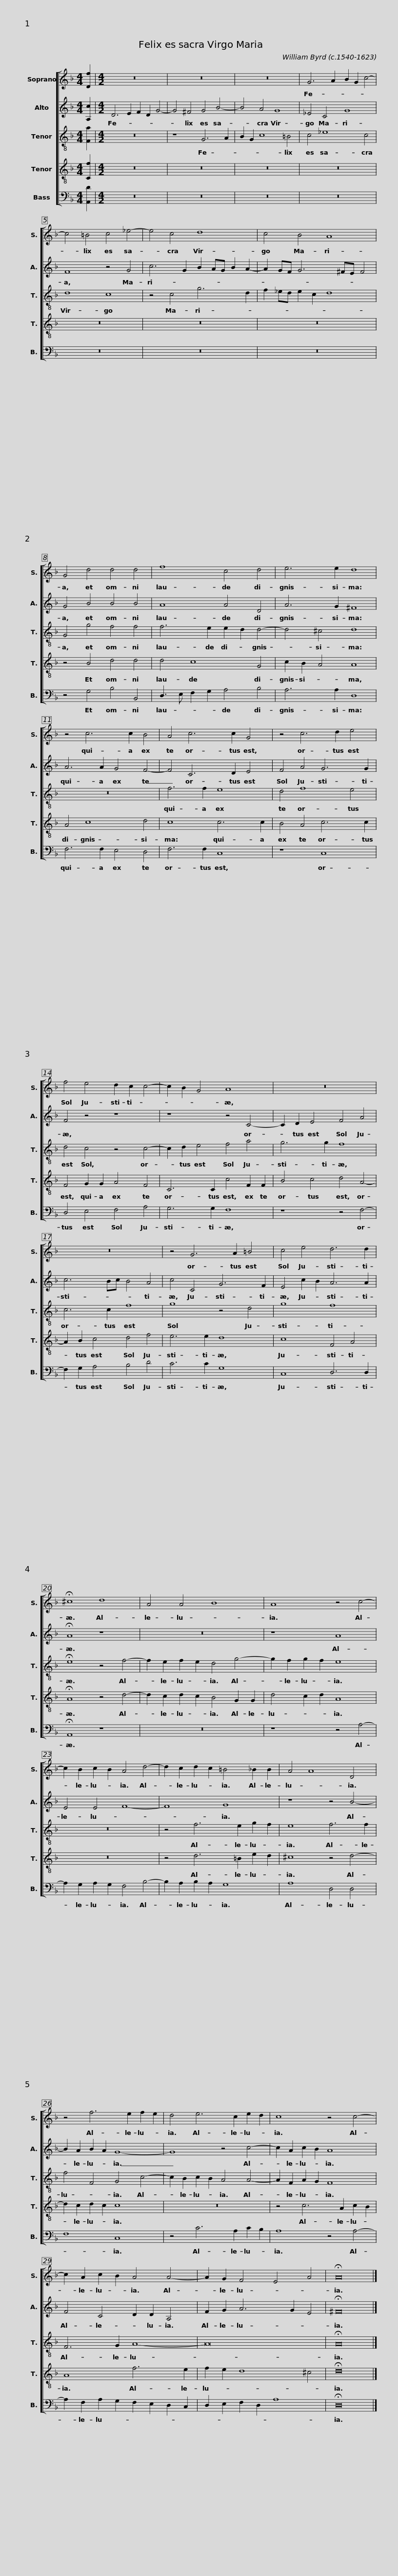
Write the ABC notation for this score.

X:1
%%score [ 1 2 3 4 5 ]
L:1/8
M:4/4
I:linebreak $
K:F
V:1 treble
V:2 treble
V:3 treble-8 transpose=-12
V:4 treble-8 transpose=-12
V:5 bass
V:1
 [Df]2 |[M:4/2] z16 | z16 | z16 | G6 A2 B2 G2 c4- |$ %5
 c4 =B4 c4 _e4- | e4 c4 d8 | c4 B4 A8 | G4 d4 d4 d4 |$ f8 c4 d4 | %10
 e6 e2 d8 | z4 c6 c2 B4 | A4 c6 c2 G4 |$ z4 c6 d2 e4 | f4 e4 d2 c2 c4- | %15
 c2 B2 G4 A8 | z16 |$ z16 | z4 G6 A2 =B4 | c4 e4 d6 d2 | %20
 !fermata!^c8 d8 |$ A4 A4 B8 | A8 z4 c4- | c2 B2 c2 B2 A4 d4- | d2 c2 d2 c2 =B4 _B2 B2 |$ %25
 A4 A8 D4 | z4 f6 e2 f2 e2 | d4 e6 c2 e2 d2 | c8 z4 c4- |$ c2 A2 c2 B2 A4 A4- | %30
 A2 G2 F4 E4 A4 | !fermata!A16 |] %32
V:2
 [A,c]2 |[M:4/2] D6 E2 F2 D2 G4- | G4 ^F4 G4 B4- | B4 A4 G8 | _E4 C4 G8 |$ %5
 F8 z4 G4 | c6 G2 B2 AG B2 A2- | A2 GF G6 ^FE F4 | G4 B4 B4 B4 |$ A8 A4 D4 | %10
 A6 G2 ^F8 | A6 A2 G4 F4- | F4 C6 D2 E4 |$ F4 A4 G6 G2 | F4 z4 z8 | %15
 z8 z4 C4- | C2 D2 E4 F4 A4 |$ c6 Bc B4 A4 | c4 C4 G6 F2 | E4 c2 B2 A6 A2 | %20
 !fermata!A8 z8 |$ z16 | z8 A8 | E4 E4 F8- | F8 G8 |$ %25
 z8 z4 B4- | B2 A2 B2 A2 G8- | G8 z4 c4- | c2 A2 c2 B2 A8 |$ F4 C4 D2 D2 A,4 | %30
 F2 G2 A6 G2 E4 | !fermata!^F16 |] %32
V:3
 [Fa]2 |[M:4/2] z16 | z8 G6 A2 | B2 G2 c8 =B4 | c4 _e8 c4 |$ %5
 d8 c8 | z4 c4 g6 d2 | f2 _ed e2 c2 d8 | G4 g4 f4 f4 |$ f6 e2 e2 d2 d4- | %10
 d4 ^c4 d8 | z16 | f6 f2 e8 |$ d4 f8 e4 | d4 c4 z4 c4- | %15
 c2 d2 e4 f4 a4 | g6 g2 f8 |$ c6 c2 f8 | g8 z4 d4 | g8 f8 | %20
 !fermata!e8 z4 f4- |$ f2 e2 f2 e2 d4 g4- | g2 f2 g2 f2 e8 | z16 | z4 f6 e2 g2 f2 |$ %25
 e8 f6 f2 | f4 F4 G4 c4- | c2 B2 c2 B2 A4 A4- | A2 F2 A2 G2 F8 |$ F6 G2 A8- | %30
 A16 | !fermata!A16 |] %32
V:4
 [Cf]2 |[M:4/2] z16 | z16 | z16 | z16 |$ %5
 z16 | z16 | z16 | z4 B4 d4 d4 |$ d4 c8 G4 | %10
 c2 B2 A4 A8 | A4 c8 d4 | c8 c6 c2 |$ B4 A4 c6 c2 | F4 G2 G2 A4 F4 | %15
 C6 C2 c4 F2 F2 | B4 c4 d4 A4- |$ A2 B2 c4 d4 f4 | e6 e2 d8 | c8 F4 A4 | %20
 !fermata!A8 z4 d4- |$ d2 c2 d2 c2 B4 G2 G2 | d4 c2 d2 A8 | z16 | z4 d6 =B2 e2 d2 |$ %25
 ^c8 z4 d4- | d2 c2 d2 c2 c8 | z16 | z4 c6 A2 c2 B2 |$ A8 f6 e2 | %30
 f2 e2 d8 ^c4 | !fermata!d16 |] %32
V:5
 [A,,D]2 |[M:4/2] z16 | z16 | z16 | z16 |$ %5
 z16 | z16 | z16 | z4 G,4 B,4 B,,4 |$ D,3 E, F,2 G,2 A,4 B,4 | %10
 A,6 A,2 D,8 | F,6 F,2 E,4 D,4 | F,6 F,2 C,8 |$ z8 C,8 | D,4 E,4 F,4 A,4 | %15
 G,6 G,2 F,8 | z8 z4 F,4- |$ F,2 G,2 A,4 B,4 D4 | C6 C2 G,8 | C,8 D,6 D,2 | %20
 !fermata!A,,8 z8 |$ z16 | z8 z4 A,4- | A,2 G,2 A,2 G,2 F,4 B,4- | B,2 A,2 B,2 A,2 G,8 |$ %25
 A,8 D,4 D,4 | F,8 C,8 | z4 C6 A,2 C2 B,2 | A,8 z4 A,4- |$ A,2 F,2 A,2 G,2 F,2 E,2 D,2 C,2 | %30
 D,2 E,2 F,2 D,2 A,8 | !fermata!D,16 |] %32
